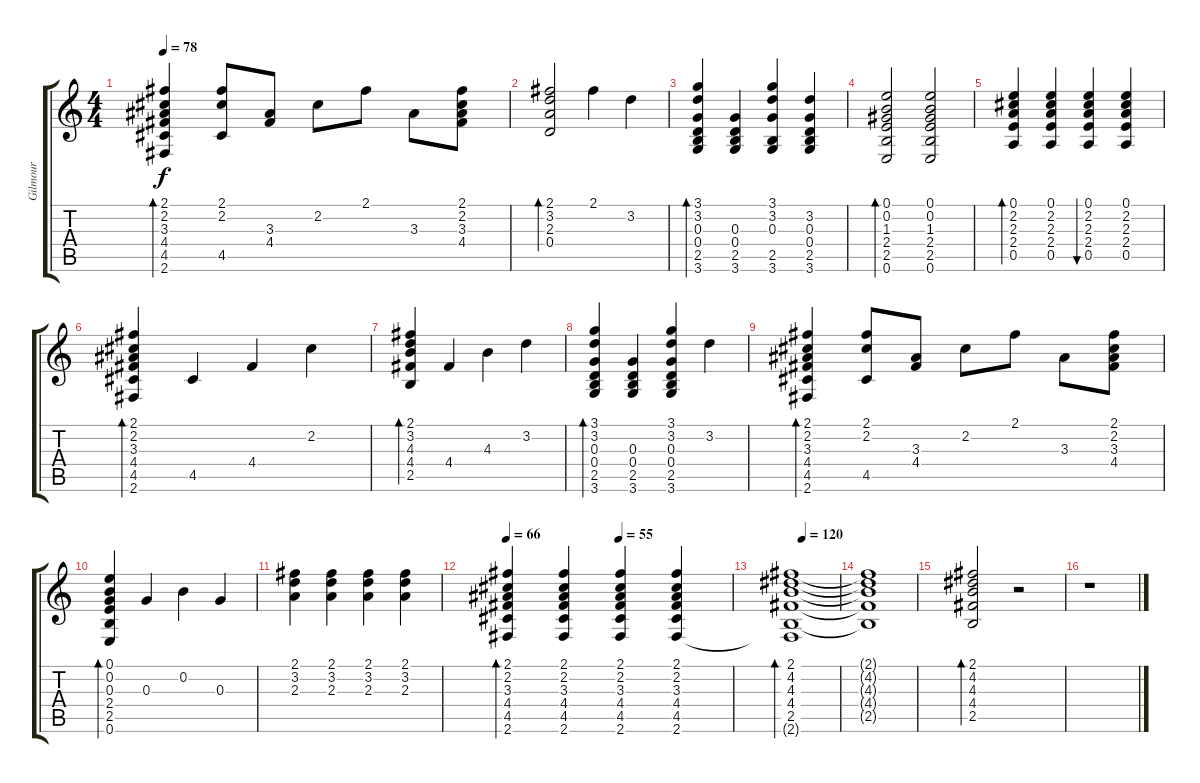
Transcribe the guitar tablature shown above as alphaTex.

\track ("Gilmour" "Gilmour") {instrument overdrivenguitar}
\staff {score tabs}
\tuning (E4 B3 G3 D3 A2 E2) {hide}
\ts (4 4)
\tempo 78
\clef g2
\ks c
(2.1 2.2 3.3 4.4 4.5 2.6).4{bd 60 dy f} (2.1 2.2 4.5).8 (3.3 4.4).8 2.2.8 2.1.8 3.3.8 (2.1 2.2 3.3 4.4).8 |
(2.1 3.2 2.3 0.4).2{bd 60} 2.1.4 3.2.4 |
(3.1 3.2 0.3 0.4 2.5 3.6).4{bd 60} (0.3 0.4 2.5 3.6).4 (3.1 3.2 0.3 2.5 3.6).4 (3.2 0.3 0.4 2.5 3.6).4 |
(0.1 0.2 1.3 2.4 2.5 0.6).2{bd 60} (0.1 0.2 1.3 2.4 2.5 0.6).2 |
(0.1 2.2 2.3 2.4 0.5).4{bd 60} (0.1 2.2 2.3 2.4 0.5).4 (0.1 2.2 2.3 2.4 0.5).4{bu 60} (0.1 2.2 2.3 2.4 0.5).4 |
(2.1 2.2 3.3 4.4 4.5 2.6).4{bd 60} 4.5.4 4.4.4 2.2.4 |
(2.1 3.2 4.3 4.4 2.5).4{bd 60} 4.4.4 4.3.4 3.2.4 |
(3.1 3.2 0.3 0.4 2.5 3.6).4{bd 60} (0.3 0.4 2.5 3.6).4 (3.1 3.2 0.3 0.4 2.5 3.6).4 3.2.4 |
(2.1 2.2 3.3 4.4 4.5 2.6).4{bd 60} (2.1 2.2 4.5).8 (3.3 4.4).8 2.2.8 2.1.8 3.3.8 (2.1 2.2 3.3 4.4).8 |
(0.1 0.2 0.3 2.4 2.5 0.6).4{bd 60} 0.3.4 0.2.4 0.3.4 |
(2.1 3.2 2.3).4 (2.1 3.2 2.3).4 (2.1 3.2 2.3).4 (2.1 3.2 2.3).4 |
\tempo 66
\tempo (55 0.5)
(2.1 2.2 3.3 4.4 4.5 2.6).4{bd 60} (2.1 2.2 3.3 4.4 4.5 2.6).4 (2.1 2.2 3.3 4.4 4.5 2.6).4 (2.1 2.2 3.3 4.4 4.5 2.6).4 |
\tempo (120 0.25)
(2.1 4.2 4.3 4.4 2.5 2.6{t}).1{bd 60} |
(2.1{t} 4.2{t} 4.3{t} 4.4{t} 2.5{t}).1 |
(2.1 4.2 4.3 4.4 2.5).2{bd 60} r.2 |
r.1
